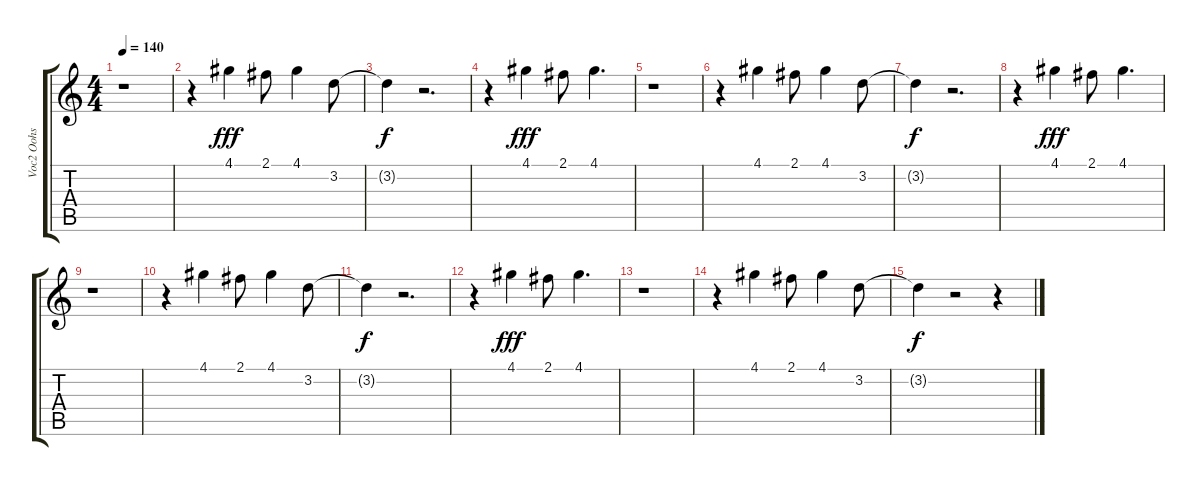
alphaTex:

\track ("Voc2 Oohs" "Voc2 Oohs") {instrument acousticguitarnylon}
\staff {score tabs}
\tuning (E4 B3 G3 D3 A2 E2) {hide}
\ts (4 4)
\tempo 140
\clef g2
\ks c
r.1{dy fff} |
r.4 4.1.4{volume 12} 2.1.8{volume 12} 4.1.4{volume 12} 3.2.8{volume 12} |
3.2{t}.4{dy f} r.2{d} |
r.4 4.1.4{dy fff volume 10} 2.1.8{volume 10} 4.1.4{d volume 10} |
r.1 |
r.4 4.1.4{volume 9} 2.1.8{volume 8} 4.1.4{volume 8} 3.2.8{volume 8} |
3.2{t}.4{dy f} r.2{d} |
r.4 4.1.4{dy fff volume 7} 2.1.8{volume 7} 4.1.4{d} |
r.1 |
r.4 4.1.4{volume 5} 2.1.8{volume 5} 4.1.4{volume 5} 3.2.8{volume 5} |
3.2{t}.4{dy f} r.2{d} |
r.4 4.1.4{dy fff volume 3} 2.1.8{volume 3} 4.1.4{d volume 3} |
r.1 |
r.4 4.1.4{volume 2} 2.1.8{volume 1} 4.1.4{volume 1} 3.2.8{volume 1} |
3.2{t}.4{dy f} r.2 r.4
